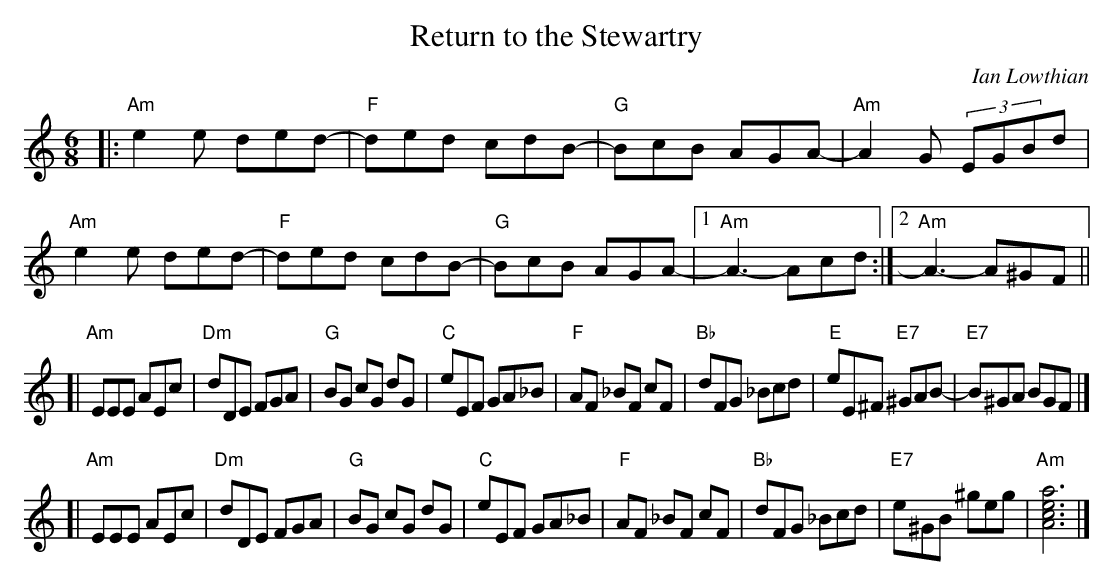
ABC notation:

X:1
T:Return to the Stewartry
C:Ian Lowthian
M:6/8
L:1/8
K:Am
|:\
"Am"e2 e ded-| "F"ded cdB-| "G"BcB AGA-| "Am"A2G (3EGBd |\
"Am"e2 e ded-| "F"ded cdB-| "G"BcB AGA-|[1 "Am"A3-Acd :|[2 "Am"A3-A^GF ||
[|\
"Am"EEE AEc | "Dm"dDE FGA | "G"BG cG dG | "C"eEF GA_B |\
"F"AF _BF cF | "Bb"dFG _Bcd | "E"eE^F "E7"^GAB-| "E7"B^GA BGF |]
[|\
"Am"EEE AEc | "Dm"dDE FGA | "G"BG cG dG| "C"eEF GA_B |\
"F"AF _BF cF | "Bb"dFG _Bcd | "E7"e^GB ^geg | "Am"[A6c6e6a6] |]
